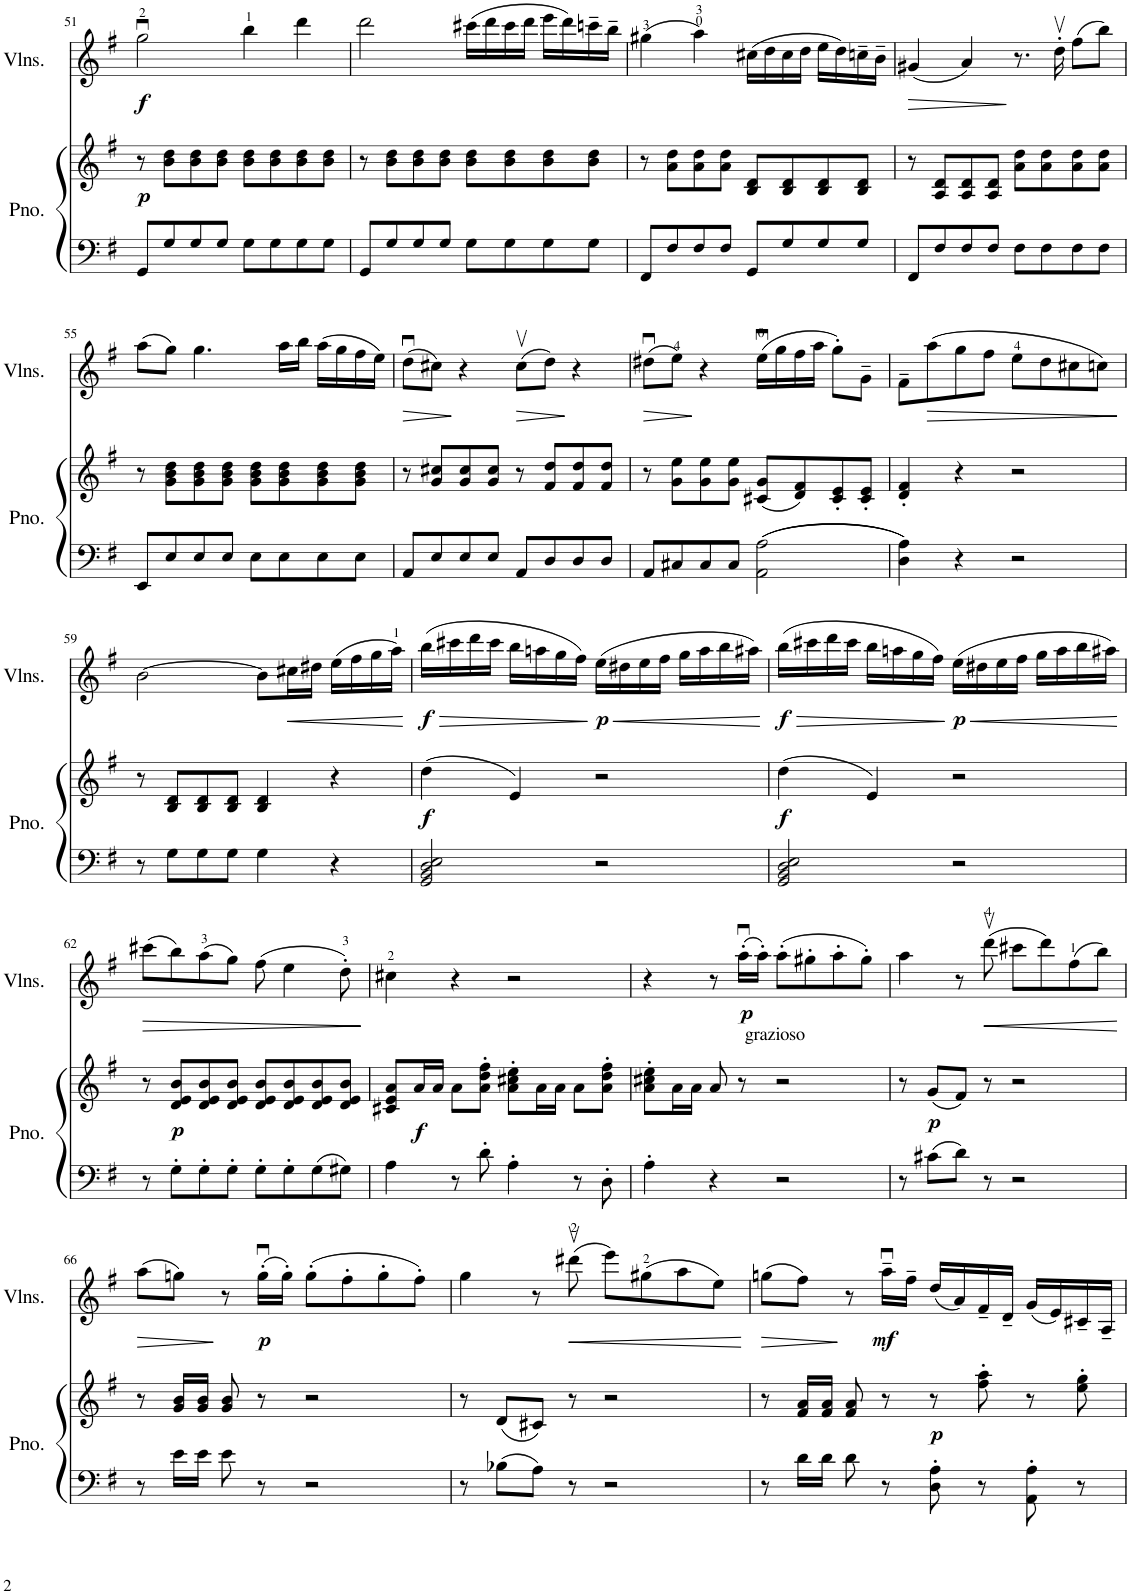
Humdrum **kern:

**kern	**kern	**dynam	**kern	**text	**dynam
*part2	*part2	*part2	*part1	*part1	*part1
*staff3	*staff2	*staff2/3	*staff1	*staff1	*staff1
*I"피아노	*	*	*I"바이올린	*	*
!!LO:PB:g=z
*clefG2	*clefG2	*	*clefG2	*	*
*k[f#]	*k[f#]	*	*k[f#]	*	*
*M4/4	*M4/4	*	*M4/4	*	*
*met(c)	*met(c)	*	*met(c)	*	*
=51	=51	=51	=51	=51	=51
!	!	!LO:DY:b	!	!	!LO:DY:b
8GG/L	8r	p	2ggu\	.	f
8G/	8b\ 8dd\L	.	.	.	.
8G/	8b\ 8dd\	.	.	.	.
8G/J	8b\ 8dd\J	.	.	.	.
8G\L	8b\ 8dd\L	.	4bb\	.	.
8G\	8b\ 8dd\	.	.	.	.
8G\	8b\ 8dd\	.	4ddd\	.	.
8G\J	8b\ 8dd\J	.	.	.	.
=52	=52	=52	=52	=52	=52
8GG/L	8r	.	2ddd\	.	.
8G/	8b\ 8dd\L	.	.	.	.
8G/	8b\ 8dd\	.	.	.	.
8G/J	8b\ 8dd\J	.	.	.	.
8G\L	8b\ 8dd\L	.	(16ccc#X\LL	.	.
.	.	.	16ddd\	.	.
8G\	8b\ 8dd\	.	16ccc#\	.	.
.	.	.	16ddd\JJ	.	.
8G\	8b\ 8dd\	.	16eee\LL	.	.
.	.	.	16ddd\)	.	.
8G\J	8b\ 8dd\J	.	16cccn~\	.	.
.	.	.	16bb~\JJ	.	.
=53	=53	=53	=53	=53	=53
8FF#/L	8r	.	(4gg#X\	.	.
8F#/	8a\ 8dd\L	.	.	.	.
8F#/	8a\ 8dd\	.	4aa\)	.	.
8F#/J	8a\ 8dd\J	.	.	.	.
8GG/L	8B/ 8d/L	.	(16cc#X\LL	.	.
.	.	.	16dd\	.	.
8G/	8B/ 8d/	.	16cc#\	.	.
.	.	.	16dd\JJ	.	.
8G/	8B/ 8d/	.	16ee\LL	.	.
.	.	.	16dd\)	.	.
8G/J	8B/ 8d/J	.	16ccn~\	.	.
.	.	.	16b~\JJ	.	.
=54	=54	=54	=54	=54	=54
!	!	!	!	!	!LO:HP:b
8FF#/L	8r	.	(4g#X/	.	>
8F#/	8A/ 8d/L	.	.	.	.
8F#/	8A/ 8d/	.	4a/)	.	.
8F#/J	8A/ 8d/J	.	.	.	.
8F#\L	8a\ 8dd\L	.	8.r	.	]
8F#\	8a\ 8dd\	.	.	.	.
.	.	.	16ddv'\	.	.
8F#\	8a\ 8dd\	.	(8ff#\L	.	.
8F#\J	8a\ 8dd\J	.	8bb\J)	.	.
!!LO:LB:g=z
=55	=55	=55	=55	=55	=55
8EE/L	8r	.	(8aa\L	.	.
8E/	8g\ 8b\ 8dd\L	.	8gg\J)	.	.
8E/	8g\ 8b\ 8dd\	.	4.gg\	.	.
8E/J	8g\ 8b\ 8dd\J	.	.	.	.
8E\L	8g\ 8b\ 8dd\L	.	.	.	.
8E\	8g\ 8b\ 8dd\	.	16aa\LL	.	.
.	.	.	16bb\JJ	.	.
8E\	8g\ 8b\ 8dd\	.	(16aa\LL	.	.
.	.	.	16gg\	.	.
8E\J	8g\ 8b\ 8dd\J	.	16ff#\	.	.
.	.	.	16ee\JJ)	.	.
=56	=56	=56	=56	=56	=56
!	!	!	!	!	!LO:HP:b
8AA/L	8r	.	(8ddu\L	.	>
8E/	8g/ 8cc#X/L	.	8cc#X\J)	.	.
8E/	8g/ 8cc#/	.	4r	.	]
8E/J	8g/ 8cc#/J	.	.	.	.
!	!	!	!	!	!LO:HP:b
8AA/L	8r	.	(8cc#v\L	.	>
8D/	8f#/ 8dd/L	.	8dd\J)	.	.
8D/	8f#/ 8dd/	.	4r	.	]
8D/J	8f#/ 8dd/J	.	.	.	.
=57	=57	=57	=57	=57	=57
!	!	!	!	!	!LO:HP:b
8AA/L	8r	.	(8dd#Xu\L	.	>
8C#X/	8g\ 8ee\L	.	8ee\J)	.	.
8C#/	8g\ 8ee\	.	4r	.	]
8C#/J	8g\ 8ee\J	.	.	.	.
2AA\ 2A\	(8c#X/ 8g/L	.	(16eeu\LL	.	.
.	.	.	16gg\	.	.
.	8d/ 8f#/)	.	16ff#\	.	.
.	.	.	16aa\JJ	.	.
.	8c#/' 8e/'	.	8gg'\L)	.	.
.	8c#/' 8e/'J	.	8g~\J	.	.
=58	=58	=58	=58	=58	=58
4D\ 4A\	4d/' 4f#/'	.	8f#~\L	.	.
!	!	!	!	!	!LO:HP:b
.	.	.	(8aa\	.	>
4r	4r	.	8gg\	.	.
.	.	.	8ff#\J	.	.
2r	2r	.	8ee\L	.	.
.	.	.	8dd\	.	.
.	.	.	8cc#X\	.	.
.	.	.	8ccn\J)	.	.
.	.	.	.	.	]
!!LO:LB:g=z
=59	=59	=59	=59	=59	=59
8r	8r	.	[2b\	.	.
8G\L	8B/ 8d/L	.	.	.	.
8G\	8B/ 8d/	.	.	.	.
8G\J	8B/ 8d/J	.	.	.	.
4G\	4B/ 4d/	.	8b\L]	.	.
!	!	!	!	!	!LO:HP:b
.	.	.	16cc#X\L	.	<
.	.	.	16dd#X\JJ	.	.
4r	4r	.	(16ee\LL	.	.
.	.	.	16ff#\	.	.
.	.	.	16gg\	.	.
.	.	.	16aa\JJ)	.	.
.	.	.	.	.	[
=60	=60	=60	=60	=60	=60
!	!	!LO:DY:b	!	!	!LO:HP:b
!	!	!	!	!	!LO:DY:n=1:b
2GG/ 2BB/ 2D/ 2E/	(4dd\	f	(16bb\LL	.	> f
.	.	.	16ccc#X\	.	.
.	.	.	16ddd\	.	.
.	.	.	16ccc#\JJ	.	.
.	4e/)	.	16bb\LL	.	.
.	.	.	16aan\	.	.
.	.	.	16gg\	.	.
.	.	.	16ff#\JJ)	.	.
!	!	!	!	!	!LO:HP:n=1:b
!	!	!	!	!	!LO:DY:n=2:b
2r	2r	.	(16ee\LL	.	] < p
.	.	.	16dd#X\	.	.
.	.	.	16ee\	.	.
.	.	.	16ff#\JJ	.	.
.	.	.	16gg\LL	.	.
.	.	.	16aa\	.	.
.	.	.	16bb\	.	.
.	.	.	16aa#X\JJ)	.	.
.	.	.	.	.	[
=61	=61	=61	=61	=61	=61
!	!	!LO:DY:b	!	!	!LO:HP:b
!	!	!	!	!	!LO:DY:n=1:b
2GG/ 2BB/ 2D/ 2E/	(4dd\	f	(16bb\LL	.	> f
.	.	.	16ccc#X\	.	.
.	.	.	16ddd\	.	.
.	.	.	16ccc#\JJ	.	.
.	4e/)	.	16bb\LL	.	.
.	.	.	16aan\	.	.
.	.	.	16gg\	.	.
.	.	.	16ff#\JJ)	.	.
!	!	!	!	!	!LO:HP:n=1:b
!	!	!	!	!	!LO:DY:n=2:b
2r	2r	.	(16ee\LL	.	] < p
.	.	.	16dd#X\	.	.
.	.	.	16ee\	.	.
.	.	.	16ff#\JJ	.	.
.	.	.	16gg\LL	.	.
.	.	.	16aa\	.	.
.	.	.	16bb\	.	.
.	.	.	16aa#X\JJ)	.	.
.	.	.	.	.	[
!!LO:LB:g=z
=62	=62	=62	=62	=62	=62
!	!	!	!	!	!LO:HP:b
8r	8r	.	(8ccc#X\L	.	>
!	!	!LO:DY:b	!	!	!
8G'\L	8d/ 8e/ 8b/L	p	8bb\)	.	.
8G'\	8d/ 8e/ 8b/	.	(8aa\	.	.
8G'\J	8d/ 8e/ 8b/J	.	8gg\J)	.	.
8G'\L	8d/ 8e/ 8b/L	.	(8ff#\	.	.
8G'\	8d/ 8e/ 8b/	.	4ee\	.	.
8G\	8d/ 8e/ 8b/	.	.	.	.
8G#X\J	8d/ 8e/ 8b/J	.	8dd'\)	.	.
.	.	.	.	.	]
=63	=63	=63	=63	=63	=63
4A\	8c#X/ 8e/ 8a/L	.	4cc#X\	.	.
!	!	!LO:DY:b	!	!	!
.	16a/L	f	.	.	.
.	16a/JJ	.	.	.	.
8r	8a\L	.	4r	.	.
8d'\	8a\' 8dd\' 8ff#\'J	.	.	.	.
4A'\	8a\' 8cc#X\' 8ee\'L	.	2r	.	.
.	16a\L	.	.	.	.
.	16a\JJ	.	.	.	.
8r	8a\L	.	.	.	.
8D'\	8a\' 8dd\' 8ff#\'J	.	.	.	.
=64	=64	=64	=64	=64	=64
4A'\	8a\' 8cc#X\' 8ee\'L	.	4r	.	.
.	16a\L	.	.	.	.
.	16a\JJ	.	.	.	.
4r	8a/	.	8r	.	.
!	!	!	!	!	!LO:DY:b
.	8r	.	(16aau'\LL	.	p
!	!	!	!	!LO:LY:b	!
.	.	.	16aa'\JJ)	grazioso	.
2r	2r	.	(8aa'\L	.	.
.	.	.	8gg#X'\	.	.
.	.	.	8aa'\	.	.
.	.	.	8gg#'\J)	.	.
=65	=65	=65	=65	=65	=65
8r	8r	.	4aa\	.	.
!	!	!LO:DY:b	!	!	!
8c#X\L	(8g/L	p	.	.	.
8d\J	8f#/J)	.	8r	.	.
!	!	!	!	!	!LO:HP:b
8r	8r	.	(8dddv\	.	<
2r	2r	.	8ccc#X\L	.	.
.	.	.	8ddd\)	.	.
.	.	.	(8ff#\	.	.
.	.	.	8bb\J)	.	.
.	.	.	.	.	[
!!LO:LB:g=z
=66	=66	=66	=66	=66	=66
!	!	!	!	!	!LO:HP:b
8r	8r	.	(8aa\L	.	>
16e\LL	16g/ 16b/LL	.	8ggn\J)	.	.
16e\JJ	16g/ 16b/JJ	.	.	.	.
8e\	8g/ 8b/	.	8r	.	]
!	!	!	!	!	!LO:DY:b
8r	8r	.	(16ggu'\LL	.	p
.	.	.	16gg'\JJ)	.	.
2r	2r	.	(8gg'\L	.	.
.	.	.	8ff#'\	.	.
.	.	.	8gg'\	.	.
.	.	.	8ff#'\J)	.	.
=67	=67	=67	=67	=67	=67
8r	8r	.	4gg\	.	.
8B-X\L	(8d/L	.	.	.	.
8A\J	8c#X/J)	.	8r	.	.
!	!	!	!	!	!LO:HP:b
8r	8r	.	(8ddd#Xv\	.	<
2r	2r	.	8eee\L)	.	.
.	.	.	(8gg#X\	.	.
.	.	.	8aa\	.	.
.	.	.	8ee\J)	.	.
.	.	.	.	.	[
=68	=68	=68	=68	=68	=68
!	!	!	!	!	!LO:HP:b
8r	8r	.	(8ggn\L	.	>
16d\LL	16f#/ 16a/LL	.	8ff#\J)	.	.
16d\JJ	16f#/ 16a/JJ	.	.	.	.
8d\	8f#/ 8a/	.	8r	.	]
!	!	!	!	!	!LO:DY:b
8r	8r	.	16aau~\LL	.	mf
.	.	.	16ff#~\JJ	.	.
!	!	!LO:DY:b	!	!	!
8D\' 8A\'	8r	p	(16dd/LL	.	.
.	.	.	16a/)	.	.
8r	8ff#\' 8aa\'	.	16f#~/	.	.
.	.	.	16d~/JJ	.	.
8AA\' 8A\'	8r	.	(16g/LL	.	.
.	.	.	16e/)	.	.
8r	8ee\' 8gg\'	.	16c#X~/	.	.
.	.	.	16A~/JJ	.	.
=	=	=	=	=	=
*-	*-	*-	*-	*-	*-
